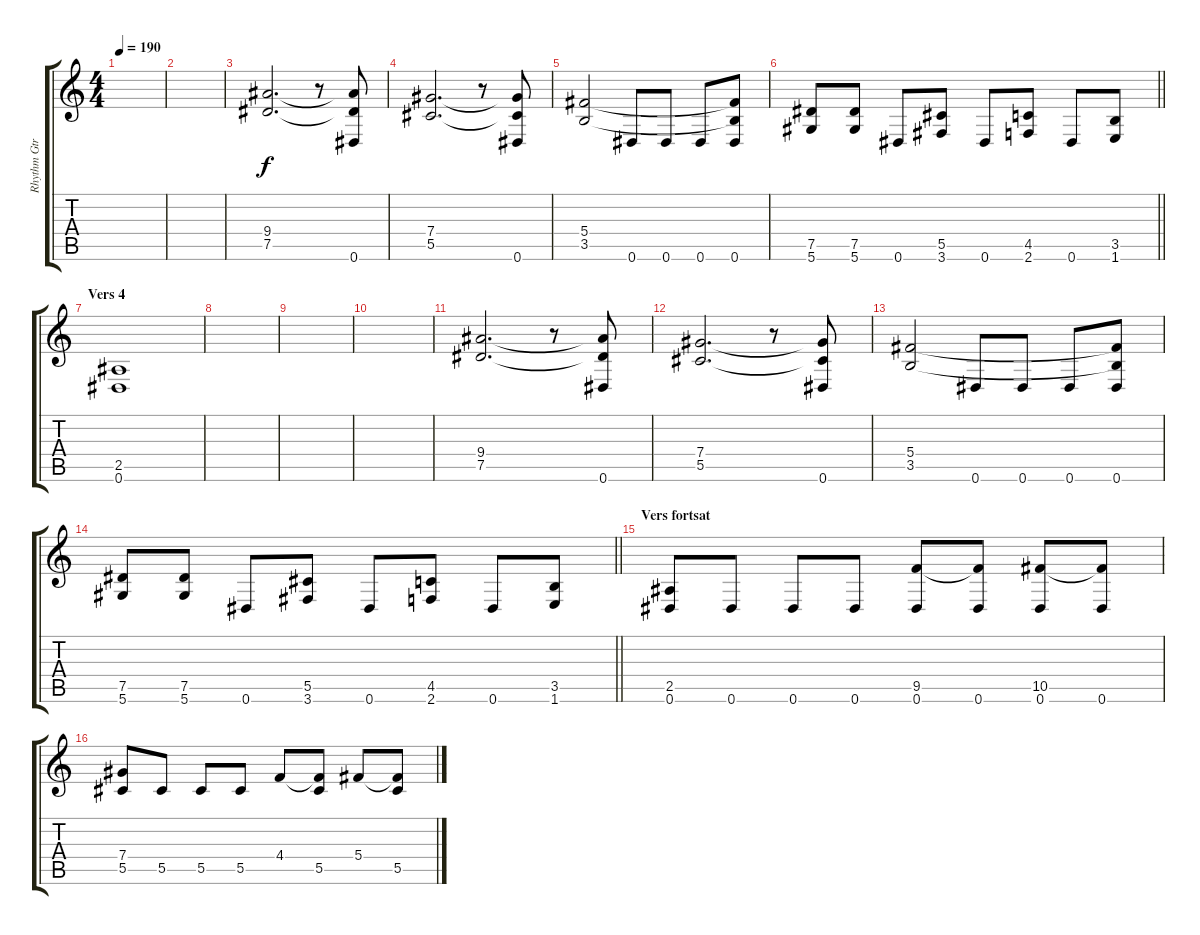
\track ("Rhythm Gtr. 2" "Rhythm Gtr") {instrument distortionguitar}
\staff {score tabs}
\tuning (Eb4 Bb3 Gb3 Db3 Ab2 Eb2) {hide}
\ts (4 4)
\tempo 190
\clef g2
\ks c
|
|
(9.4 7.5).2{d} r.8 (9.4{t} 7.5{t} 0.6).8 |
(7.4 5.5).2{d} r.8 (7.4{t} 5.5{t} 0.6).8 |
(5.4 3.5).2 0.6.8 0.6.8 0.6.8 (5.4{t} 3.5{t} 0.6).8 |
\barLineRight lightlight
(7.5 5.6).8 (7.5 5.6).8 0.6.8 (5.5 3.6).8 0.6.8 (4.5 2.6).8 0.6.8 (3.5 1.6).8 |
\section ("" "Vers 4")
(2.5 0.6).1 |
|
|
|
(9.4 7.5).2{d} r.8 (9.4{t} 7.5{t} 0.6).8 |
(7.4 5.5).2{d} r.8 (7.4{t} 5.5{t} 0.6).8 |
(5.4 3.5).2 0.6.8 0.6.8 0.6.8 (5.4{t} 3.5{t} 0.6).8 |
\barLineRight lightlight
(7.5 5.6).8 (7.5 5.6).8 0.6.8 (5.5 3.6).8 0.6.8 (4.5 2.6).8 0.6.8 (3.5 1.6).8 |
\section ("" "Vers fortsat")
(2.5 0.6).8 0.6.8 0.6.8 0.6.8 (9.5 0.6).8 (9.5{t} 0.6).8 (10.5 0.6).8 (10.5{t} 0.6).8 |
(7.4 5.5).8 5.5.8 5.5.8 5.5.8 4.4.8 (4.4{t} 5.5).8 5.4.8 (5.4{t} 5.5).8
